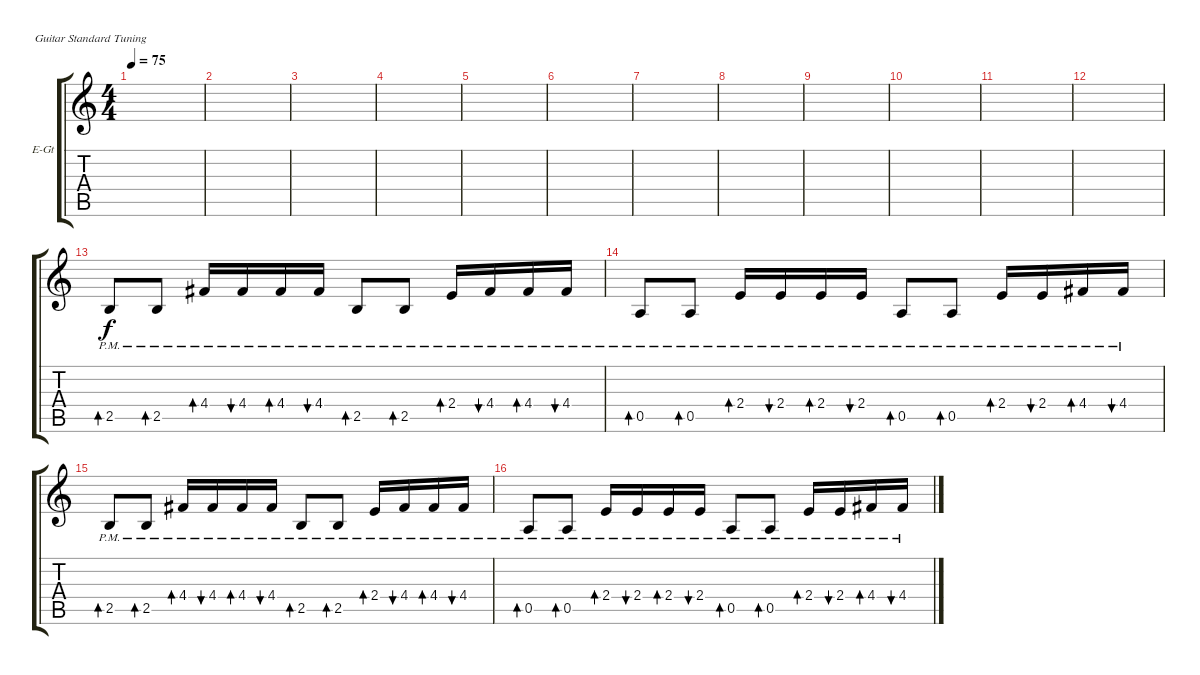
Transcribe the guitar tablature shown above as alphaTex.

\defaultSystemsLayout 4
\bracketExtendMode groupsimilarinstruments
\firstSystemTrackNameOrientation horizontal
\otherSystemsTrackNameOrientation horizontal
\track ("Electric Guitar" "E-Gt") {solo instrument electricguitarmuted}
\staff {score tabs}
\tuning (E4 B3 G3 D3 A2 E2)
\ts (4 4)
\tempo 75
\clef g2
\scale
0.485477
\ks c
|
\scale
0.257261 |
\scale
0.257261 |
\scale
0.333333 |
\scale
0.333333 |
\scale
0.333333 |
\scale
0.333333 |
\scale
0.333333 |
\scale
0.333333 |
\scale
0.333333 |
\scale
0.333333 |
\scale
0.333333 |
\scale
0.333333 2.5{pm}.8{bd 30} 2.5{pm}.8{bd 30} 4.4{pm}.16{bd 30} 4.4{pm}.16{bu 30} 4.4{pm}.16{bd 30} 4.4{pm}.16{bu 30} 2.5{pm}.8{bd 30} 2.5{pm}.8{bd 30} 2.4{pm}.16{bd 30} 4.4{pm}.16{bu 30} 4.4{pm}.16{bd 30} 4.4{pm}.16{bu 30} |
\scale
0.333333 0.5{pm}.8{bd 30} 0.5{pm}.8{bd 30} 2.4{pm}.16{bd 30} 2.4{pm}.16{bu 30} 2.4{pm}.16{bd 30} 2.4{pm}.16{bu 30} 0.5{pm}.8{bd 30} 0.5{pm}.8{bd 30} 2.4{pm}.16{bd 30} 2.4{pm}.16{bu 30} 4.4{pm}.16{bd 30} 4.4{pm}.16{bu 30} |
\scale
0.333333 2.5{pm}.8{bd 30} 2.5{pm}.8{bd 30} 4.4{pm}.16{bd 30} 4.4{pm}.16{bu 30} 4.4{pm}.16{bd 30} 4.4{pm}.16{bu 30} 2.5{pm}.8{bd 30} 2.5{pm}.8{bd 30} 2.4{pm}.16{bd 30} 4.4{pm}.16{bu 30} 4.4{pm}.16{bd 30} 4.4{pm}.16{bu 30} |
\scale
0.333333 0.5{pm}.8{bd 30} 0.5{pm}.8{bd 30} 2.4{pm}.16{bd 30} 2.4{pm}.16{bu 30} 2.4{pm}.16{bd 30} 2.4{pm}.16{bu 30} 0.5{pm}.8{bd 30} 0.5{pm}.8{bd 30} 2.4{pm}.16{bd 30} 2.4{pm}.16{bu 30} 4.4{pm}.16{bd 30} 4.4{pm}.16{bu 30}
